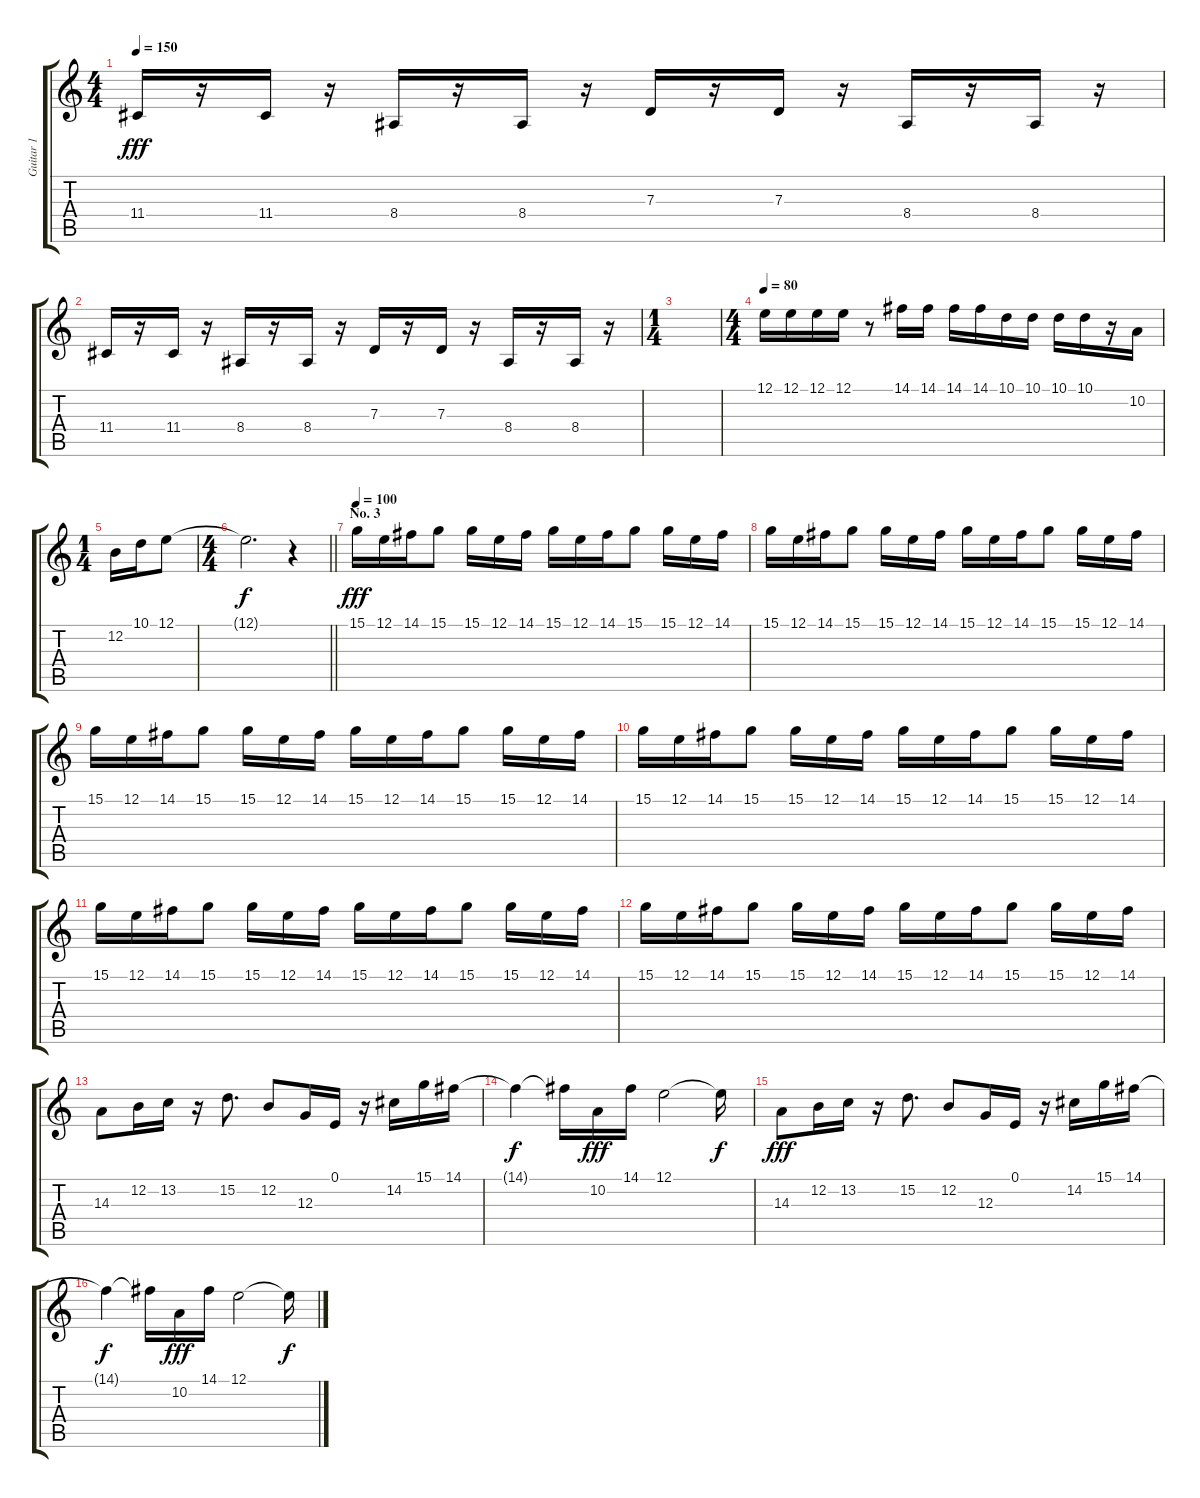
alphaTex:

\track ("Guitar 1" "Guitar 1") {instrument stringensemble1}
\staff {score tabs}
\tuning (E4 B3 G3 D3 A2 E2) {hide}
\ts (4 4)
\tempo 150
\clef g2
\ks c
11.4.16{dy fff} r.16 11.4.16 r.16 8.4.16 r.16 8.4.16 r.16 7.3.16 r.16 7.3.16 r.16 8.4.16 r.16 8.4.16 r.16 |
11.4.16 r.16 11.4.16 r.16 8.4.16 r.16{txt ""} 8.4.16 r.16 7.3.16 r.16 7.3.16 r.16 8.4.16 r.16 8.4.16 r.16 |
\ts (1 4)
|
\ts (4 4)
\tempo 80
12.1.16 12.1.16 12.1.16 12.1.16 r.8 14.1.16 14.1.16 14.1.16 14.1.16 10.1.16 10.1.16 10.1.16 10.1.16 r.16 10.2.16 |
\ts (1 4)
12.2.16 10.1.16 12.1.8 |
\ts (4 4)
\barLineRight lightlight
12.1{t}.2{d dy f} r.4 |
\section ("" "No. 3")
\tempo 100
15.1.16{dy fff} 12.1.16 14.1.16 15.1.8 15.1.16 12.1.16 14.1.16 15.1.16 12.1.16 14.1.16 15.1.8 15.1.16 12.1.16 14.1.16 |
15.1.16 12.1.16 14.1.16 15.1.8 15.1.16 12.1.16 14.1.16 15.1.16 12.1.16 14.1.16 15.1.8 15.1.16 12.1.16 14.1.16 |
15.1.16 12.1.16 14.1.16 15.1.8 15.1.16 12.1.16 14.1.16 15.1.16 12.1.16 14.1.16 15.1.8 15.1.16 12.1.16 14.1.16 |
15.1.16 12.1.16 14.1.16 15.1.8 15.1.16 12.1.16 14.1.16 15.1.16 12.1.16 14.1.16 15.1.8 15.1.16 12.1.16 14.1.16 |
15.1.16 12.1.16 14.1.16 15.1.8 15.1.16 12.1.16 14.1.16 15.1.16 12.1.16 14.1.16 15.1.8 15.1.16 12.1.16 14.1.16 |
15.1.16 12.1.16 14.1.16 15.1.8 15.1.16 12.1.16 14.1.16 15.1.16 12.1.16 14.1.16 15.1.8 15.1.16 12.1.16 14.1.16 |
14.3.8 12.2.16 13.2.16 r.16 15.2.8{d} 12.2.8 12.3.16 0.1.16 r.16 14.2.16 15.1.16 14.1.16 |
14.1{t}.4{dy f} 14.1{t}.16 10.2.16{dy fff} 14.1.16 12.1.2 12.1{t}.16{dy f} |
14.3.8{dy fff} 12.2.16 13.2.16 r.16 15.2.8{d} 12.2.8 12.3.16 0.1.16 r.16 14.2.16 15.1.16 14.1.16 |
14.1{t}.4{dy f} 14.1{t}.16 10.2.16{dy fff} 14.1.16 12.1.2 12.1{t}.16{dy f}
